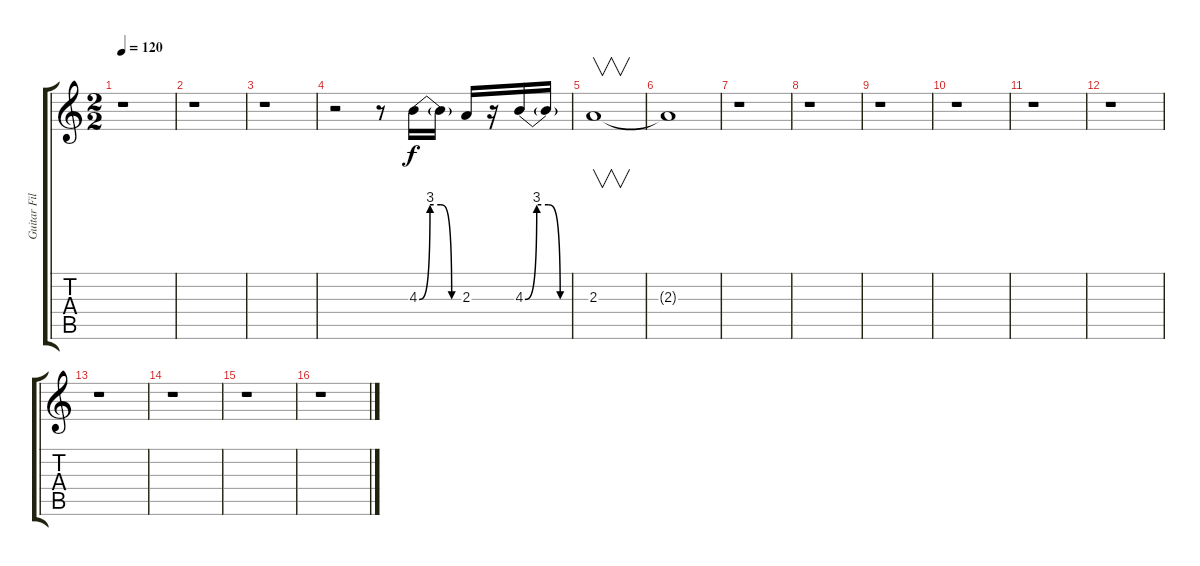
\track ("Guitar Fills" "Guitar Fil") {instrument distortionguitar}
\staff {score tabs}
\tuning (E4 B3 G3 D3 A2 E2) {hide}
\ts (2 2)
\tempo 120
\clef g2
\ks c
r.1{dy f instrument distortionguitar} |
r.1 |
r.1 |
r.2 r.8 4.3{be (custom 0 0 15 12 30 12 45 0 60 0)}.16 4.3{t}.16 2.3.16 r.16 4.3{be (custom 0 0 15 12 30 12 45 0 60 0)}.16 4.3{t}.16 |
2.3.1{v} |
2.3{t}.1 |
r.1 |
r.1 |
r.1 |
r.1 |
r.1 |
r.1 |
r.1 |
r.1 |
r.1 |
r.1
